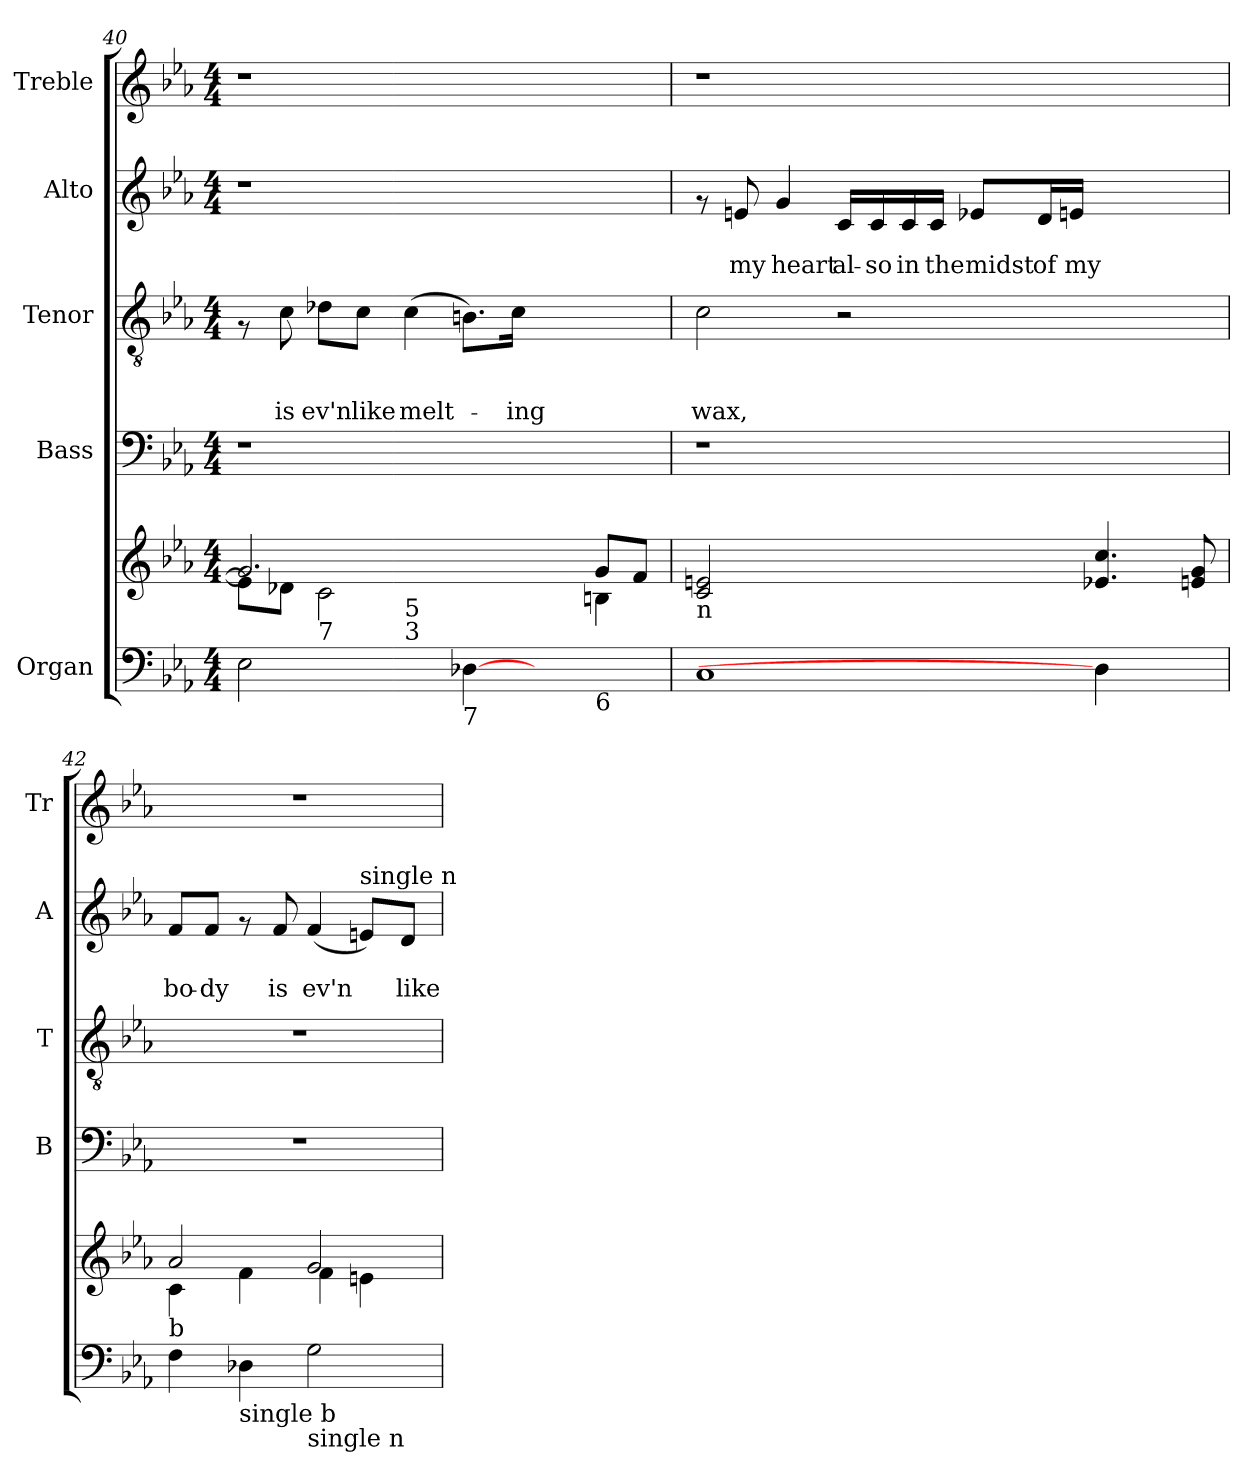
**kern	**kern	**kern	**kern	**text	**text	**text	**kern	**text	**text	**kern
*part5	*part5	*part4	*part3	*part3	*part3	*part3	*part2	*part2	*part2	*part1
*staff6	*staff5	*staff4	*staff3	*staff3	*staff3	*staff3	*staff2	*staff2	*staff2	*staff1
*I"Organ	*	*I"Bass	*I"Tenor	*	*	*	*I"Alto	*	*	*I"Treble
*	*	*I'B	*I'T	*	*	*	*I'A	*	*	*I'Tr
*clefF4	*clefG2	*clefF4	*clefGv2	*	*	*	*clefG2	*	*	*clefG2
*k[b-e-a-]	*k[b-e-a-]	*k[b-e-a-]	*k[b-e-a-]	*	*	*	*k[b-e-a-]	*	*	*k[b-e-a-]
*E-:	*E-:	*E-:	*E-:	*	*	*	*E-:	*	*	*E-:
*M4/4	*M4/4	*M4/4	*M4/4	*	*	*	*M4/4	*	*	*M4/4
=40	=40	=40	=40	=40	=40	=40	=40	=40	=40	=40
*	*^	*	*	*	*	*	*	*	*	*
!LO:TX:a:t=7\n2	!	!	!	!	!	!	!	!	!	!	!
*^	*	*	*	*	*	*	*	*	*	*	*
2E-\	4ryy	2.g/]	8e-\L]	1r	8rF	.	.	.	1r	.	.	1r
!	!	!	!	!	!	!	!	!LO:LY:b	!	!	!	!
.	.	.	8d-X\J	.	8c\	.	.	is	.	.	.	.
!	!LO:TX:a:t=7	!	!	!	!	!	!	!	!	!	!	!
!	!	!	!	!	!	!	!	!LO:LY:b	!	!	!	!
.	1ryy	.	2c\	.	8d-X\L	.	.	ev'n	.	.	.	.
!	!	!	!	!	!	!	!	!LO:LY:b	!	!	!	!
.	.	.	.	.	8c\J	.	.	like	.	.	.	.
!LO:TX:a:t=5\n3	!	!	!	!	!	!	!	!	!	!	!	!
!	!	!	!	!	!	!	!	!LO:LY:b	!	!	!	!
4ryy	.	.	.	.	(>4c\	.	.	melt-	.	.	.	.
!LO:TX:b:t=7	!	!	!	!	!	!	!	!	!	!	!	!
[4D-X\	.	4ryy	4ryy	.	8.Bn\L)	.	.	.	.	.	.	.
!	!	!	!	!	!	!	!	!LO:LY:b	!	!	!	!
.	.	.	.	.	16c\Jk	.	.	-ing	.	.	.	.
4ryy	.	4ryy	4ryy	2ryy	2ryy	.	.	.	2ryy	.	.	2ryy
!LO:TX:b:t=6	!	!	!	!	!	!	!	!	!	!	!	!
4ryy	4ryy	8g/L	4Bn\	.	.	.	.	.	.	.	.	.
.	.	8f/J	.	.	.	.	.	.	.	.	.	.
*	*	*v	*v	*	*	*	*	*	*	*	*	*
!!LO:LB:g=z
=41	=41	=41	=41	=41	=41	=41	=41	=41	=41	=41	=41
!	!	!LO:TX:b:t=n	!	!	!	!	!	!	!	!	!
!LO:TX:b:t=single n	!	!	!	!	!	!	!	!	!	!	!
!	!	!	!	!	!	!	!LO:LY:b	!	!	!	!
*v	*v	*	*	*	*	*	*	*	*	*	*
1C	2c/ 2en/	1r	2c\	.	.	wax,	8rf	.	.	1r
!	!	!	!	!	!	!	!	!	!LO:LY:b	!
.	.	.	.	.	.	.	8en/	.	my	.
!	!	!	!	!	!	!	!	!	!LO:LY:b	!
.	.	.	.	.	.	.	4g/	.	heart	.
!	!	!	!	!	!	!	!	!	!LO:LY:b	!
.	4ryy	.	2r	.	.	.	16c/LL	.	al-	.
!	!	!	!	!	!	!	!	!	!LO:LY:b	!
.	.	.	.	.	.	.	16c/	.	-so	.
!	!	!	!	!	!	!	!	!	!LO:LY:b	!
.	.	.	.	.	.	.	16c/	.	in	.
!	!	!	!	!	!	!	!	!	!LO:LY:b	!
.	.	.	.	.	.	.	16c/JJ	.	the	.
!	!	!	!	!	!	!	!	!	!LO:LY:b	!
.	4ryy	.	.	.	.	.	8e-X/L	.	midst	.
!	!	!	!	!	!	!	!	!	!LO:LY:b	!
.	.	.	.	.	.	.	16d/L	.	of	.
!	!	!	!	!	!	!	!	!	!LO:LY:b	!
.	.	.	.	.	.	.	16en/JJ	.	my	.
4D-\]	4.e-X/ 4.cc/	2ryy	2ryy	.	.	.	2ryy	.	.	2ryy
4ryy	.	.	.	.	.	.	.	.	.	.
.	8en/ 8g/	.	.	.	.	.	.	.	.	.
=42	=42	=42	=42	=42	=42	=42	=42	=42	=42	=42
*	*^	*	*	*	*	*	*	*	*	*
!	!LO:TX:b:t=b	!	!	!	!	!	!	!	!	!	!
!	!	!	!	!	!	!	!	!	!	!LO:LY:b	!
4F\	2a-/	4c\	1r	1r	.	.	.	8f/L	.	bo-	1r
!	!	!	!	!	!	!	!	!	!	!LO:LY:b	!
.	.	.	.	.	.	.	.	8f/J	.	-dy	.
!LO:TX:b:t=single b	!	!	!	!	!	!	!	!	!	!	!
4D-<\	.	4f\	.	.	.	.	.	8rf	.	.	.
!	!	!	!	!	!	!	!	!	!	!LO:LY:b	!
.	.	.	.	.	.	.	.	8f/	.	is	.
!LO:TX:b:t=single n	!	!	!	!	!	!	!	!	!	!	!
!	!	!	!	!	!	!	!	!	!	!LO:LY:b	!
2G<\	2g/	4f\	.	.	.	.	.	(<4f/	.	ev'n	.
!	!	!	!	!	!	!	!	!LO:TX:a:t=single n	!	!	!
.	.	4en\	.	.	.	.	.	8e/L)	.	.	.
!	!	!	!	!	!	!	!	!	!	!LO:LY:b	!
.	.	.	.	.	.	.	.	8d/J	.	like	.
*	*v	*v	*	*	*	*	*	*	*	*	*
=	=	=	=	=	=	=	=	=	=	=
*-	*-	*-	*-	*-	*-	*-	*-	*-	*-	*-
